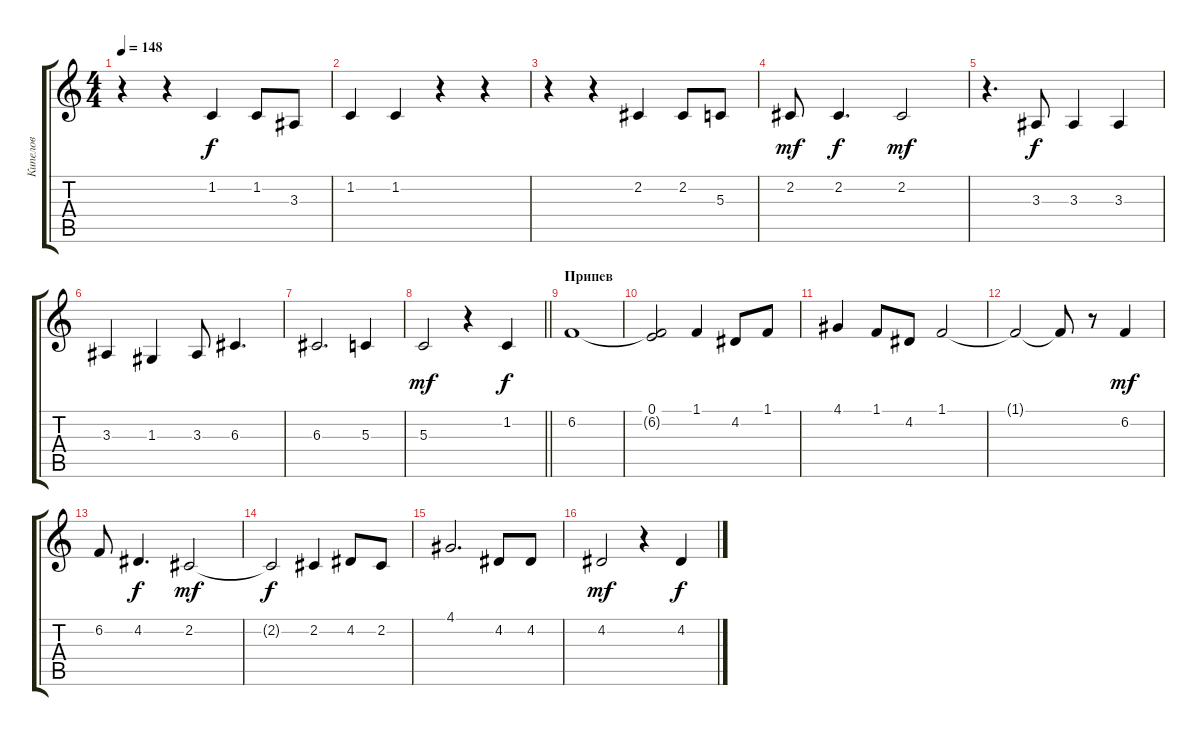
\track ("Кипелов" "Кипелов") {instrument tenorsax}
\staff {score tabs}
\tuning (E4 B3 G3 D3 A2 E2) {hide}
\ts (4 4)
\tempo 148
\clef g2
\ks c
r.4{dy f} r.4 1.2.4 1.2.8 3.3.8 |
1.2.4 1.2.4 r.4 r.4 |
r.4 r.4 2.2.4 2.2.8 5.3.8 |
2.2.8{dy mf} 2.2.4{d dy f} 2.2.2{dy mf} |
r.4{d} 3.3.8{dy f} 3.3.4 3.3.4 |
3.3.4 1.3.4 3.3.8 6.3.4{d} |
6.3.2{d} 5.3.4 |
\barLineRight lightlight
5.3.2{dy mf} r.4 1.2.4{dy f} |
\section ("" "Припев")
6.2.1 |
(0.1 6.2{t}).2 1.1.4 4.2.8 1.1.8 |
4.1.4 1.1.8 4.2.8 1.1.2 |
1.1{t}.2 1.1{t}.8 r.8 6.2.4{dy mf} |
6.2.8 4.2.4{d dy f} 2.2.2{dy mf} |
2.2{t}.2{dy f} 2.2.4 4.2.8 2.2.8 |
4.1.2{d} 4.2.8 4.2.8 |
4.2.2{dy mf} r.4 4.2.4{dy f}
